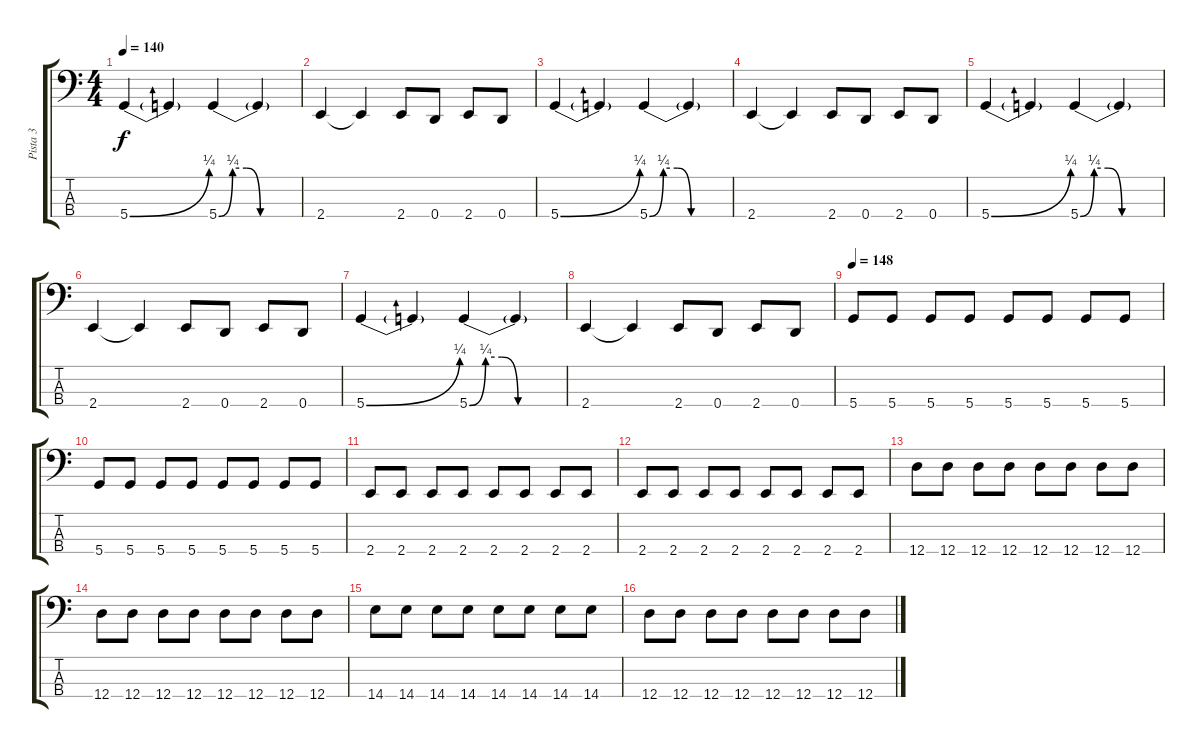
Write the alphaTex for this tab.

\track ("Pista 3" "Pista 3") {instrument electricbasspick}
\staff {score tabs}
\tuning (G2 D2 A1 D1) {hide}
\ts (4 4)
\tempo 140
\clef f4
\ks c
5.4{be (bend 0 0 60 1)}.4{dy f} 5.4{t}.4 5.4{be (custom 0 0 10 1 20 1 30 0 60 0)}.4 5.4{t}.4 |
2.4.4 2.4{t}.4 2.4.8 0.4.8 2.4.8 0.4.8 |
5.4{be (bend 0 0 60 1)}.4 5.4{t}.4 5.4{be (custom 0 0 10 1 20 1 30 0 60 0)}.4 5.4{t}.4 |
2.4.4 2.4{t}.4 2.4.8 0.4.8 2.4.8 0.4.8 |
5.4{be (bend 0 0 60 1)}.4 5.4{t}.4 5.4{be (custom 0 0 10 1 20 1 30 0 60 0)}.4 5.4{t}.4 |
2.4.4 2.4{t}.4 2.4.8 0.4.8 2.4.8 0.4.8 |
5.4{be (bend 0 0 60 1)}.4 5.4{t}.4 5.4{be (custom 0 0 10 1 20 1 30 0 60 0)}.4 5.4{t}.4 |
2.4.4 2.4{t}.4 2.4.8 0.4.8 2.4.8 0.4.8 |
\tempo 148
5.4.8 5.4.8 5.4.8 5.4.8 5.4.8 5.4.8 5.4.8 5.4.8 |
5.4.8 5.4.8 5.4.8 5.4.8 5.4.8 5.4.8 5.4.8 5.4.8 |
2.4.8 2.4.8 2.4.8 2.4.8 2.4.8 2.4.8 2.4.8 2.4.8 |
2.4.8 2.4.8 2.4.8 2.4.8 2.4.8 2.4.8 2.4.8 2.4.8 |
12.4.8 12.4.8 12.4.8 12.4.8 12.4.8 12.4.8 12.4.8 12.4.8 |
12.4.8 12.4.8 12.4.8 12.4.8 12.4.8 12.4.8 12.4.8 12.4.8 |
14.4.8 14.4.8 14.4.8 14.4.8 14.4.8 14.4.8 14.4.8 14.4.8 |
12.4.8 12.4.8 12.4.8 12.4.8 12.4.8 12.4.8 12.4.8 12.4.8
